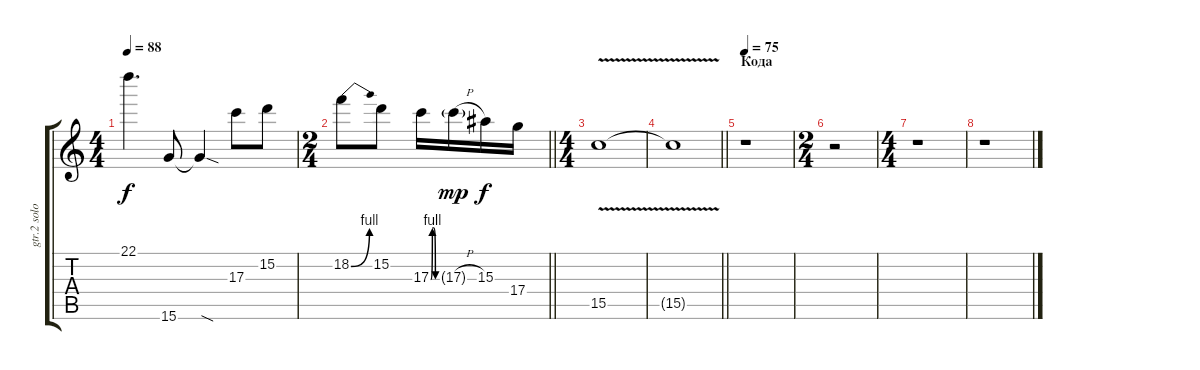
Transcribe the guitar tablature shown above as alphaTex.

\track ("gtr.2 solo" "gtr.2 solo") {instrument distortionguitar}
\staff {score tabs}
\tuning (E4 B3 G3 D3 A2 E2) {hide}
\ts (4 4)
\tempo 88
\clef g2
\ks c
22.1{t}.4{d dy f} 15.6.8 15.6{sod t}.4 17.3.8 15.2.8 |
\ts (2 4)
\barLineRight lightlight
18.2{be (bend 0 0 60 4)}.8 15.2.8 17.3{be (custom 0 0 15 4 30 4 45 0 60 0)}.16 17.3{h g}.16{dy mp} 15.3.16{dy f} 17.4.16 |
\ts (4 4)
15.5{v}.1 |
\barLineRight lightlight
15.5{t}.1 |
\section ("" "Кода")
\tempo 75
r.1 |
\ts (2 4)
r.2 |
\ts (4 4)
r.1 |
r.1
